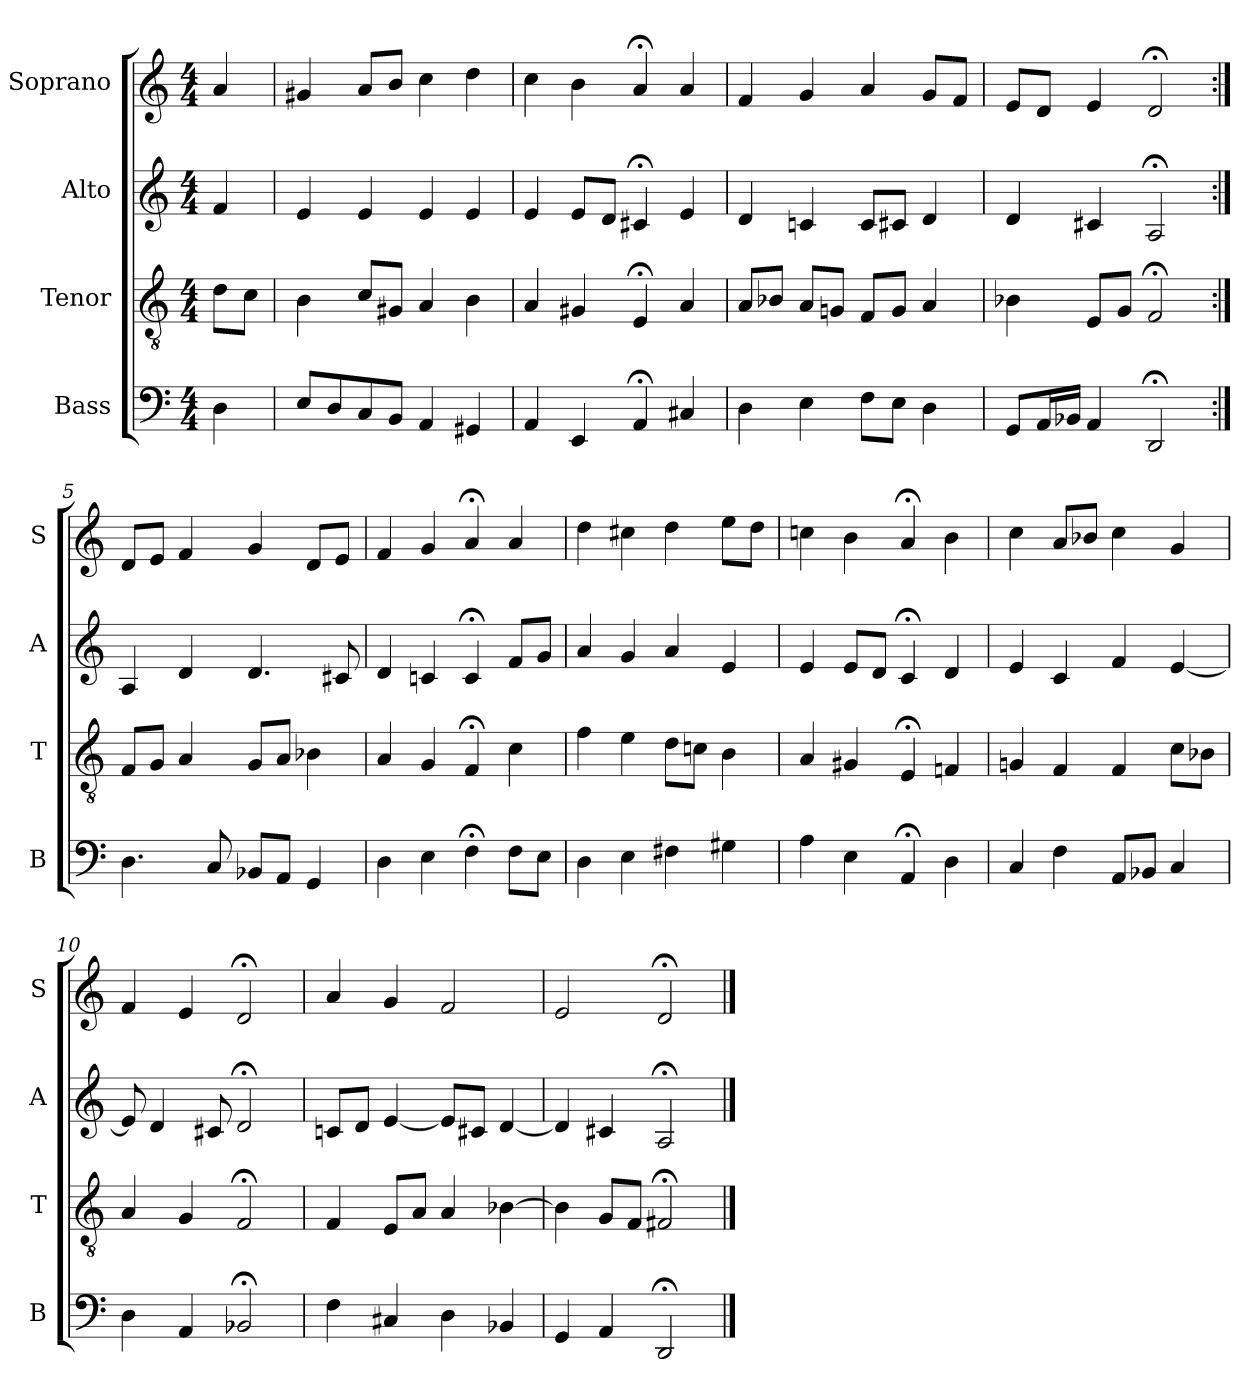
**kern	**kern	**kern	**kern
*part4	*part3	*part2	*part1
*staff4	*staff3	*staff2	*staff1
*I"Bass	*I"Tenor	*I"Alto	*I"Soprano
*I'B	*I'T	*I'A	*I'S
*clefF4	*clefGv2	*clefG2	*clefG2
*k[]	*k[]	*k[]	*k[]
*D:dor	*D:dor	*D:dor	*D:dor
*M4/4	*M4/4	*M4/4	*M4/4
*MM100	*MM100	*MM100	*MM100
=	=	=	=
4D	8dL	4f	4a
.	8cJ	.	.
=1	=1	=1	=1
8EL	4B	4e	4g#X
8D	.	.	.
8C	8cL	4e	8aL
8BBJ	8G#XJ	.	8bJ
4AA	4A	4e	4cc
4GG#X	4B	4e	4dd
=2	=2	=2	=2
4AA	4A	4e	4cc
4EE	4G#X	8eL	4b
.	.	8dJ	.
4AA;<	4E;<	4c#X;<	4a;<
4C#X	4A	4e	4a
=3	=3	=3	=3
4D	8AL	4d	4f
.	8B-XJ	.	.
4E	8AL	4cn	4g
.	8GnJ	.	.
8FL	8FL	8cL	4a
8EJ	8GJ	8c#XJ	.
4D	4A	4d	8gL
.	.	.	8fJ
=4	=4	=4	=4
8GGL	4B-X	4d	8eL
16AAL	.	.	8dJ
16BB-XJJ	.	.	.
4AA	8EL	4c#X	4e
.	8GJ	.	.
2DD;<	2F;<	2A;<	2d;<
=5:|!	=5:|!	=5:|!	=5:|!
4.D	8FL	4A	8dL
.	8GJ	.	8eJ
.	4A	4d	4f
8C	.	.	.
8BB-XL	8GL	4.d	4g
8AAJ	8AJ	.	.
4GG	4B-X	.	8dL
.	.	8c#X	8eJ
=6	=6	=6	=6
4D	4A	4d	4f
4E	4G	4cn	4g
4F;<	4F;<	4c;<	4a;<
8FL	4c	8fL	4a
8EJ	.	8gJ	.
=7	=7	=7	=7
4D	4f	4a	4dd
4E	4e	4g	4cc#X
4F#X	8dL	4a	4dd
.	8cnJ	.	.
4G#X	4B	4e	8eeL
.	.	.	8ddJ
=8	=8	=8	=8
4A	4A	4e	4ccn
4E	4G#X	8eL	4b
.	.	8dJ	.
4AA;<	4E;<	4c;<	4a;<
4D	4Fn	4d	4b
=9	=9	=9	=9
4C	4Gn	4e	4cc
4F	4F	4c	8aL
.	.	.	8b-XJ
8AAL	4F	4f	4cc
8BB-XJ	.	.	.
4C	8cL	[4e	4g
.	8B-XJ	.	.
=10	=10	=10	=10
4D	4A	8e]	4f
.	.	4d	.
4AA	4G	.	4e
.	.	8c#X	.
2BB-X;<	2F;<	2d;<	2d;<
=11	=11	=11	=11
4F	4F	8cnL	4a
.	.	8dJ	.
4C#X	8EL	[4e	4g
.	8AJ	.	.
4D	4A	8eL]	2f
.	.	8c#XJ	.
4BB-X	[4B-X	[4d	.
=12	=12	=12	=12
4GG	4B-]	4d]	2e
4AA	8GL	4c#X	.
.	8FJ	.	.
2DD;<	2F#X;<	2A;<	2d;<
==	==	==	==
*-	*-	*-	*-
